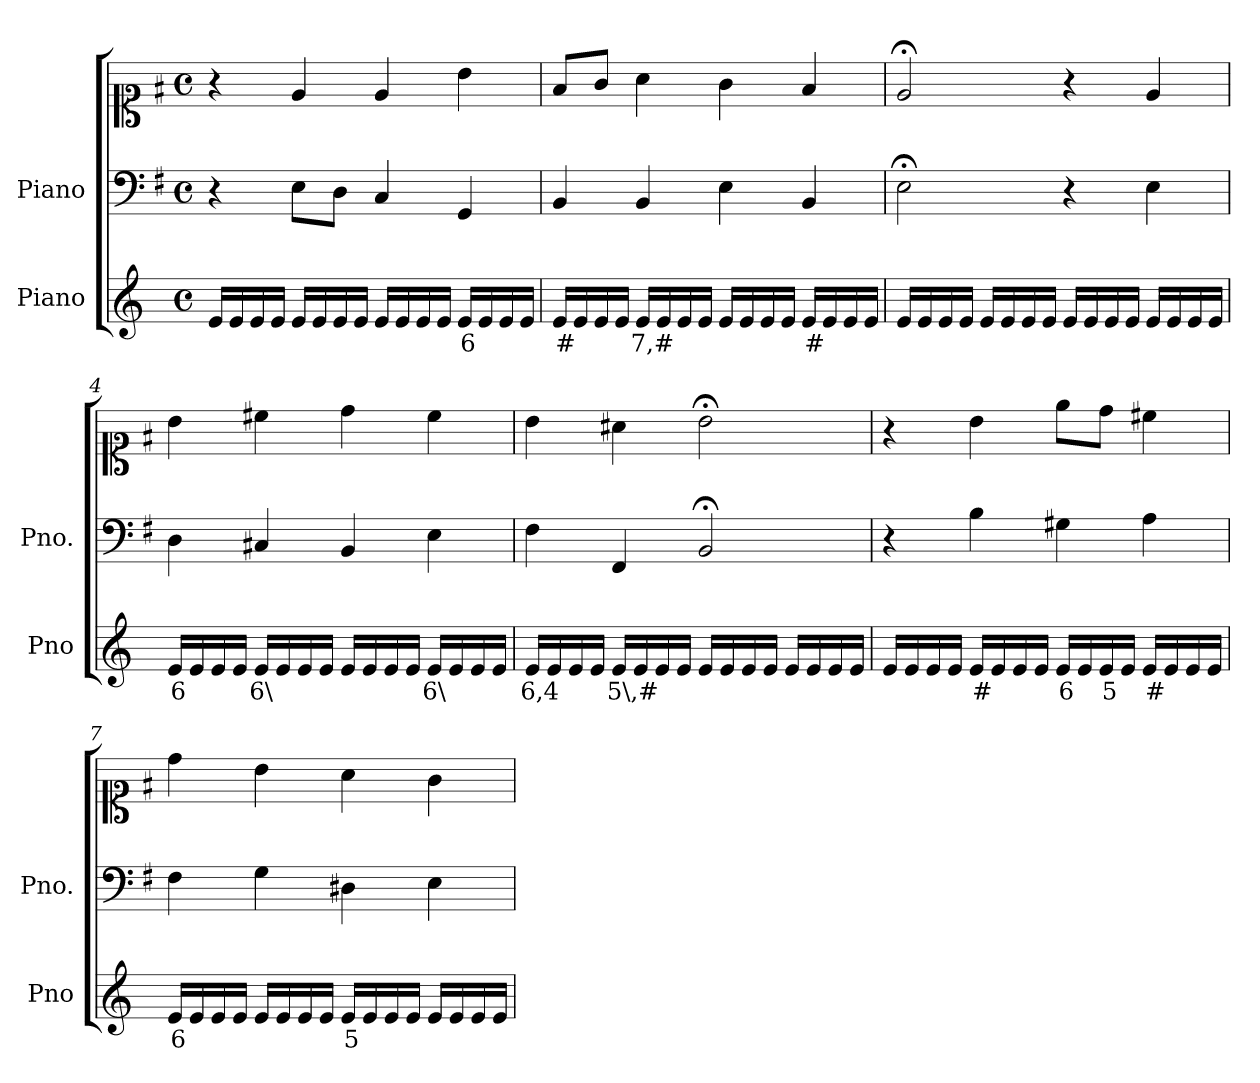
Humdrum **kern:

**kern	**text	**kern	**kern
*part2	*part2	*part1	*part1
*staff3	*staff3	*staff2	*staff1
*I"Piano	*	*I"Piano	*
*I'Pno	*	*I'Pno.	*
*clefG2	*	*clefF4	*clefC1
*k[]	*	*k[f#]	*k[f#]
*M4/4	*	*M4/4	*M4/4
*met(c)	*	*met(c)	*met(c)
=1	=1	=1	=1
16e/LL	.	4r	4r
16e/	.	.	.
16e/	.	.	.
16e/JJ	.	.	.
16e/LL	.	8E\L	4e/
16e/	.	.	.
!	!LO:LY:b	!	!
16e/	_	8D\J	.
16e/JJ	.	.	.
16e/LL	.	4C/	4e/
16e/	.	.	.
16e/	.	.	.
16e/JJ	.	.	.
!	!LO:LY:b	!	!
16e/LL	6	4GG/	4b\
16e/	.	.	.
16e/	.	.	.
16e/JJ	.	.	.
=2	=2	=2	=2
!	!LO:LY:b	!	!
16e/LL	#	4BB/	8f#/L
16e/	.	.	.
16e/	.	.	8g/J
16e/JJ	.	.	.
!	!LO:LY:b	!	!
16e/LL	7,#	4BB/	4a\
16e/	.	.	.
16e/	.	.	.
16e/JJ	.	.	.
16e/LL	.	4E\	4g\
16e/	.	.	.
16e/	.	.	.
16e/JJ	.	.	.
!	!LO:LY:b	!	!
16e/LL	#	4BB/	4f#/
16e/	.	.	.
16e/	.	.	.
16e/JJ	.	.	.
=3	=3	=3	=3
16e/LL	.	2E;<\	2e;</
16e/	.	.	.
16e/	.	.	.
16e/JJ	.	.	.
16e/LL	.	.	.
16e/	.	.	.
16e/	.	.	.
16e/JJ	.	.	.
16e/LL	.	4r	4r
16e/	.	.	.
16e/	.	.	.
16e/JJ	.	.	.
16e/LL	.	4E\	4e/
16e/	.	.	.
16e/	.	.	.
16e/JJ	.	.	.
=4	=4	=4	=4
!	!LO:LY:b	!	!
16e/LL	6	4D\	4b\
16e/	.	.	.
16e/	.	.	.
16e/JJ	.	.	.
!	!LO:LY:b	!	!
16e/LL	6\	4C#X/	4cc#X\
16e/	.	.	.
16e/	.	.	.
16e/JJ	.	.	.
16e/LL	.	4BB/	4dd\
16e/	.	.	.
16e/	.	.	.
16e/JJ	.	.	.
!	!LO:LY:b	!	!
16e/LL	6\	4E\	4cc#\
16e/	.	.	.
16e/	.	.	.
16e/JJ	.	.	.
=5	=5	=5	=5
!	!LO:LY:b	!	!
16e/LL	6,4	4F#\	4b\
16e/	.	.	.
16e/	.	.	.
16e/JJ	.	.	.
!	!LO:LY:b	!	!
16e/LL	5\,#	4FF#/	4a#X\
16e/	.	.	.
16e/	.	.	.
16e/JJ	.	.	.
16e/LL	.	2BB;</	2b;<\
16e/	.	.	.
16e/	.	.	.
16e/JJ	.	.	.
16e/LL	.	.	.
16e/	.	.	.
16e/	.	.	.
16e/JJ	.	.	.
=6	=6	=6	=6
16e/LL	.	4r	4r
16e/	.	.	.
16e/	.	.	.
16e/JJ	.	.	.
!	!LO:LY:b	!	!
16e/LL	#	4B\	4b\
16e/	.	.	.
16e/	.	.	.
16e/JJ	.	.	.
!	!LO:LY:b	!	!
16e/LL	6	4G#X\	8ee\L
16e/	.	.	.
!	!LO:LY:b	!	!
16e/	5	.	8dd\J
16e/JJ	.	.	.
!	!LO:LY:b	!	!
16e/LL	#	4A\	4cc#X\
16e/	.	.	.
16e/	.	.	.
16e/JJ	.	.	.
=7	=7	=7	=7
!	!LO:LY:b	!	!
16e/LL	6	4F#\	4dd\
16e/	.	.	.
16e/	.	.	.
16e/JJ	.	.	.
16e/LL	.	4G\	4b\
16e/	.	.	.
16e/	.	.	.
16e/JJ	.	.	.
!	!LO:LY:b	!	!
16e/LL	5	4D#X\	4a\
16e/	.	.	.
16e/	.	.	.
16e/JJ	.	.	.
16e/LL	.	4E\	4g\
16e/	.	.	.
16e/	.	.	.
16e/JJ	.	.	.
=	=	=	=
*-	*-	*-	*-
